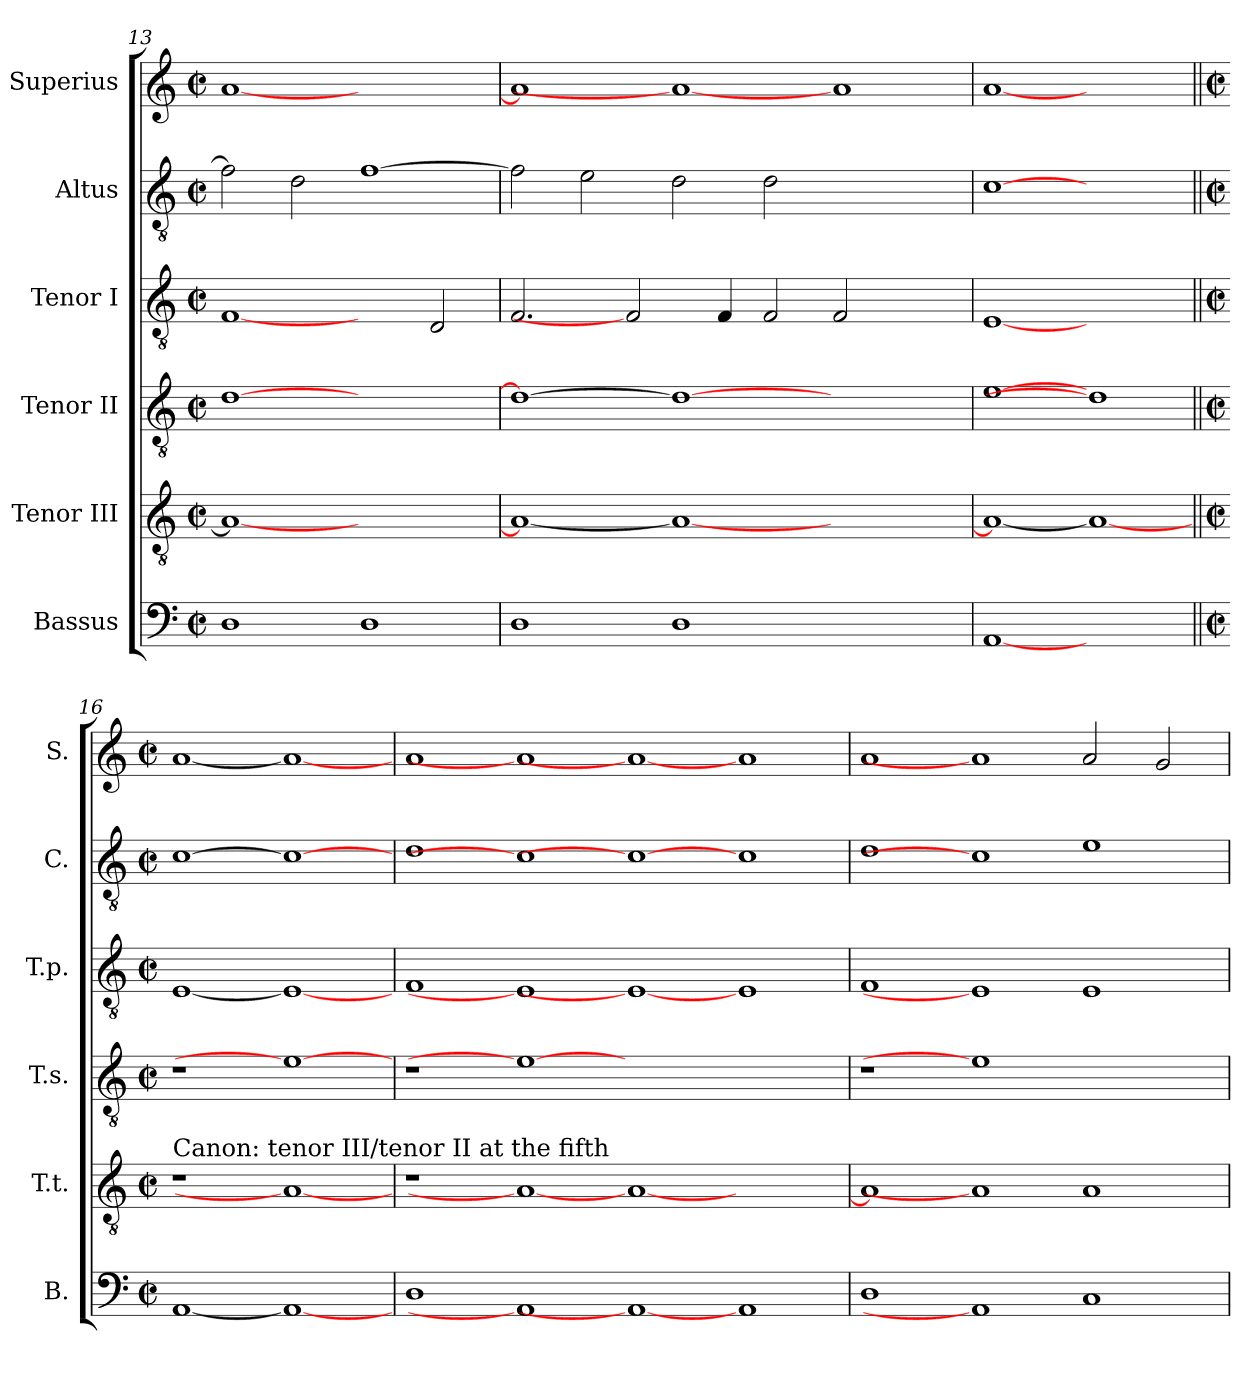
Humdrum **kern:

**kern	**kern	**kern	**kern	**kern	**kern
*part6	*part5	*part4	*part3	*part2	*part1
*staff6	*staff5	*staff4	*staff3	*staff2	*staff1
*I"Bassus	*I"Tenor III	*I"Tenor II	*I"Tenor I	*I"Altus	*I"Superius
*I'B.	*I'T.t.	*I'T.s.	*I'T.p.	*I'C.	*I'S.
*clefF4	*clefGv2	*clefGv2	*clefGv2	*clefGv2	*clefG2
*	*ITrd7c12	*ITrd7c12	*ITrd7c12	*ITrd7c12	*
*k[]	*k[]	*k[]	*k[]	*k[]	*k[]
*C:	*C:	*C:	*C:	*C:	*C:
*M2/2	*M2/2	*M2/2	*M2/2	*M2/2	*M2/2
*met(c|)	*met(c|)	*met(c|)	*met(c|)	*met(c|)	*met(c|)
=13	=13	=13	=13	=13	=13
1Di	1AAi_<	[>1Di	[1FFi	2Fi\]	[<1ai
.	.	.	.	2Di\	.
1Di	1ryy	1ryy	2ryy	[>1Fi	1ryy
.	.	.	2DDi/	.	.
=14	=14	=14	=14	=14	=14
1Di	1AAi_<	1Di_>	2.FFi/	2Fi\]	1ai]
.	.	.	.	2Ei\	.
.	.	.	2FFi]	.	.
1Di	1AAi_	1Di_	.	2Di\	1ai_
.	.	.	4FFi/	.	.
.	.	.	2FFi/	2Di\	.
1ryy	1ryy	1ryy	2FFi/	1ryy	1ai
.	.	.	2ryy	.	.
=15	=15	=15	=15	=15	=15
[1AAi	1AAi_<	[1Ei	[1EEi	[1Ci	[1ai
1ryy	1AAi_	1Di]	1ryy	1ryy	1ryy
!!LO:LB:g=z
=16||	=16||	=16||	=16||	=16||	=16||
*M2/2	*M2/2	*M2/2	*M2/2	*M2/2	*M2/2
*met(c|)	*met(c|)	*met(c|)	*met(c|)	*met(c|)	*met(c|)
!	!LO:TX:a:t=Canon&colon; tenor III/tenor II at the fifth	!	!	!	!
!	!LO:N:vis=1	!LO:N:vis=1	!	!	!
[1AAi	1r	1r	[1EEi	[1Ci	[1ai
1AAi_	1AAi_	1Ei_	1EEi_	1Ci_	1ai_
=17	=17	=17	=17	=17	=17
!	!	!LO:N:vis=1	!	!	!
1Di	1r	1r	1FFi	1Di	1ai
1AAi]	1AAi_	1Ei_	1EEi]	1Ci]	1ai]
1AAi_	[<1AAi	0ryy	1EEi_	1Ci_	1ai_
1AAi	1ryy	.	1EEi	1Ci	1ai
=18	=18	=18	=18	=18	=18
!	!	!LO:N:vis=1	!	!	!
1Di	1AAi]	1r	1FFi	1Di	1ai
1AAi]	1AAi]	1Ei]	1EEi]	1Ci]	1ai]
1Ci	1AAi	1ryy	1EEi	1Ei	2ai/
.	.	.	.	.	2gi/
=	=	=	=	=	=
*-	*-	*-	*-	*-	*-
